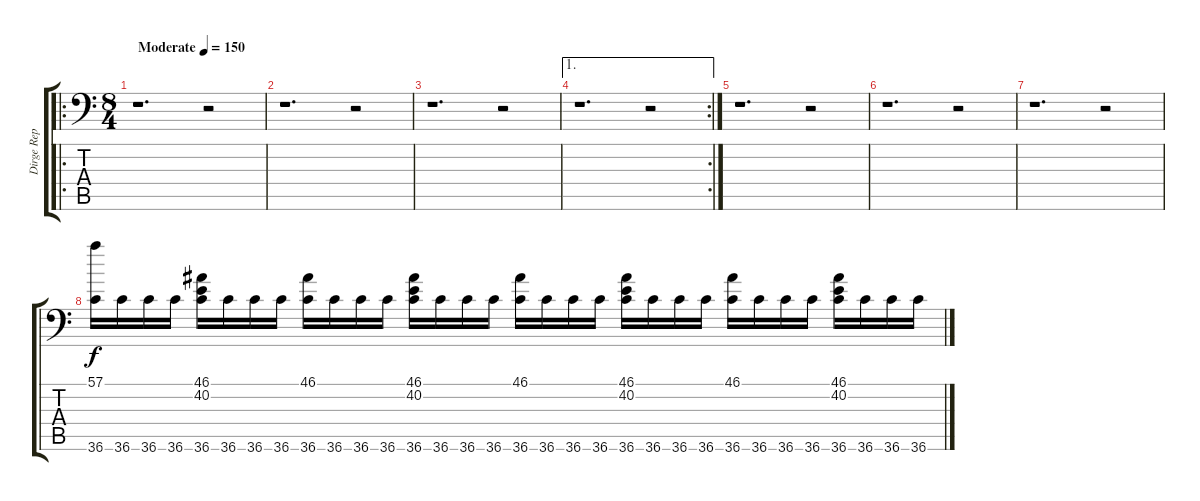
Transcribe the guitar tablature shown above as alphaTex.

\track ("Dirge Rep" "Dirge Rep") {instrument acousticgrandpiano}
\staff {score tabs}
\tuning (C-1 C-1 C-1 C-1 C-1 C-1) {hide}
\ro
\ts (8 4)
\tempo (150 "Moderate")
\clef f4
\ks c
r.1{d dy f instrument acousticgrandpiano} r.2 |
r.1{d} r.2 |
r.1{d} r.2 |
\ae 1
\rc 2
r.1{d} r.2 |
r.1{d} r.2 |
r.1{d} r.2 |
r.1{d} r.2 |
(57.1 36.6).16 36.6.16 36.6.16 36.6.16 (46.1 40.2 36.6).16 36.6.16 36.6.16 36.6.16 (46.1 36.6).16 36.6.16 36.6.16 36.6.16 (46.1 40.2 36.6).16 36.6.16 36.6.16 36.6.16 (46.1 36.6).16 36.6.16 36.6.16 36.6.16 (46.1 40.2 36.6).16 36.6.16 36.6.16 36.6.16 (46.1 36.6).16 36.6.16 36.6.16 36.6.16 (46.1 40.2 36.6).16 36.6.16 36.6.16 36.6.16
